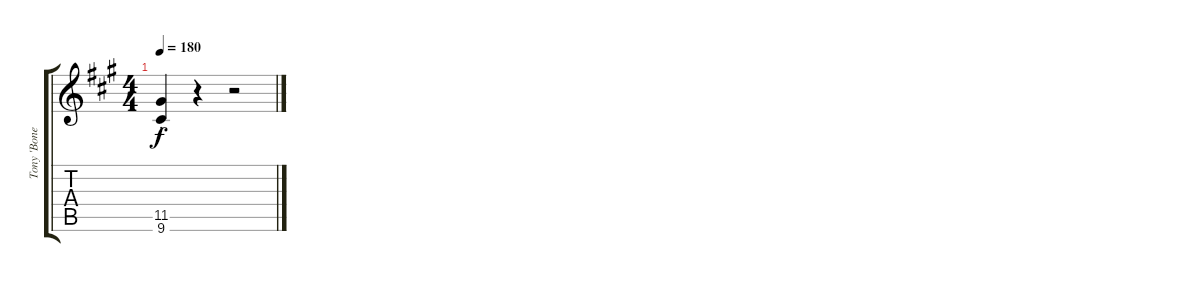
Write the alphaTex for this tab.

\track ("Tony 'Bones' Roberts" "Tony 'Bone") {instrument overdrivenguitar}
\staff {score tabs}
\tuning (E4 B3 G3 D3 A2 E2) {hide}
\ts (4 4)
\tempo 180
\clef g2
\ks a
(11.5{st} 9.6{st}).4{dy f} r.4 r.2
